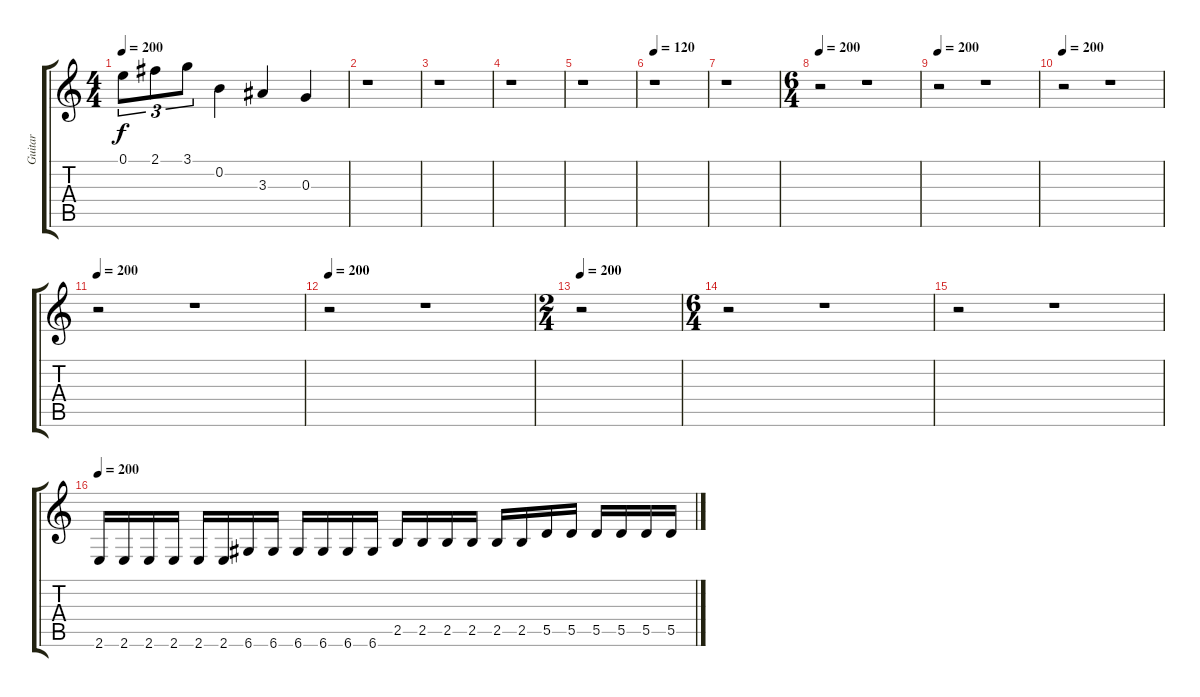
\track ("Guitar" "Guitar") {instrument electricguitarclean}
\staff {score tabs}
\tuning (E4 B3 G3 D3 A2 D2) {hide}
\ts (4 4)
\tempo 200
\clef g2
\ks c
0.1.8{tu (3 2) dy f} 2.1.8{tu (3 2)} 3.1.8{tu (3 2)} 0.2.4 3.3.4 0.3.4 |
r.1 |
r.1 |
r.1 |
r.1 |
\tempo 120
r.1 |
r.1 |
\ts (6 4)
\tempo 200
r.2 r.1 |
\tempo 200
r.2 r.1 |
\tempo 200
r.2 r.1 |
\tempo 200
r.2 r.1 |
\tempo 200
r.2 r.1 |
\ts (2 4)
\tempo 200
r.2 |
\ts (6 4)
r.2 r.1 |
r.2 r.1 |
\tempo 200
2.6.16 2.6.16 2.6.16 2.6.16 2.6.16 2.6.16 6.6.16 6.6.16 6.6.16 6.6.16 6.6.16 6.6.16 2.5.16 2.5.16 2.5.16 2.5.16 2.5.16 2.5.16 5.5.16 5.5.16 5.5.16 5.5.16 5.5.16 5.5.16
